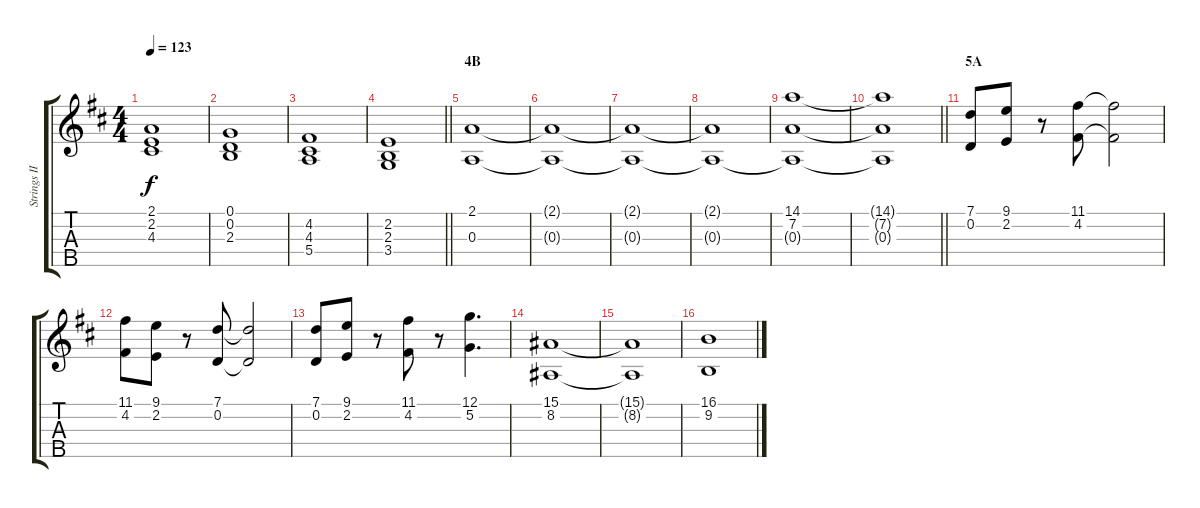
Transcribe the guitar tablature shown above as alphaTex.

\track ("Strings II" "Strings II") {instrument stringensemble1}
\staff {score tabs}
\tuning (G3 D3 A2 E2 B1) {hide}
\ts (4 4)
\tempo 123
\clef g2
\ks d
(2.1 2.2 4.3).1{ot 8vb dy f} |
(0.1 0.2 2.3).1{ot 8vb} |
(4.2 4.3 5.4).1{ot 8vb} |
\barLineRight lightlight
(2.2 2.3 3.4).1{ot 8vb} |
\section ("" "4B")
(2.1 0.3).1{ot 8vb} |
(2.1{t} 0.3{t}).1{ot 8vb} |
(2.1{t} 0.3{t}).1{ot 8vb} |
(2.1{t} 0.3{t}).1{ot 8vb} |
(14.1 7.2 0.3{t}).1{ot 8vb} |
\barLineRight lightlight
(14.1{t} 7.2{t} 0.3{t}).1{ot 8vb} |
\section ("" "5A")
(7.1 0.2).8{ot 8vb} (9.1 2.2).8{ot 8vb} r.8{ot 8vb} (11.1 4.2).8{ot 8vb} (11.1{t} 4.2{t}).2{ot 8vb} |
(11.1 4.2).8{ot 8vb} (9.1 2.2).8{ot 8vb} r.8{ot 8vb} (7.1 0.2).8{ot 8vb} (7.1{t} 0.2{t}).2{ot 8vb} |
(7.1 0.2).8{ot 8vb} (9.1 2.2).8{ot 8vb} r.8{ot 8vb} (11.1 4.2).8{ot 8vb} r.8{ot 8vb} (12.1 5.2).4{d ot 8vb} |
(15.1 8.2).1 |
(15.1{t} 8.2{t}).1 |
(16.1 9.2).1
